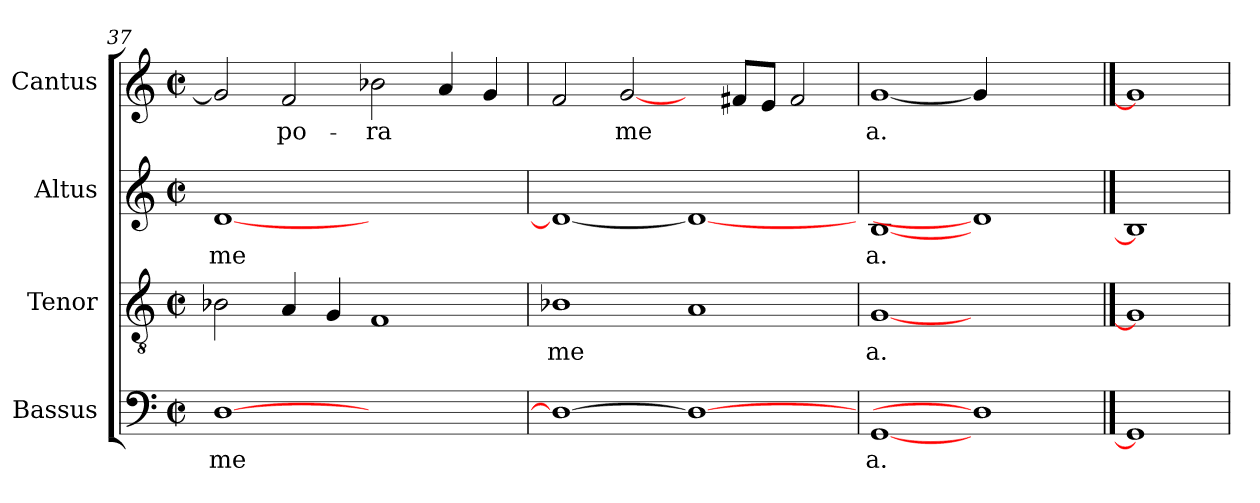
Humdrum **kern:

**kern	**text	**kern	**text	**kern	**text	**kern	**text
*part4	*part4	*part3	*part3	*part2	*part2	*part1	*part1
*staff4	*staff4	*staff3	*staff3	*staff2	*staff2	*staff1	*staff1
*I"Bassus	*	*I"Tenor	*	*I"Altus	*	*I"Cantus	*
*clefF4	*	*clefGv2	*	*clefG2	*	*clefG2	*
*k[]	*	*k[]	*	*k[]	*	*k[]	*
*C:	*	*C:	*	*C:	*	*C:	*
*M2/2	*	*M2/2	*	*M2/2	*	*M2/2	*
*met(c|)	*	*met(c|)	*	*met(c|)	*	*met(c|)	*
=37	=37	=37	=37	=37	=37	=37	=37
!	!LO:LY:b:cj	!	!LO:LY:b:cj	!	!LO:LY:b:cj	!	!LO:LY:b:cj
[>1D	me	2B-X\	.	[<1d	me	2g/]	--
!	!	!	!LO:LY:b:cj	!	!	!	!LO:LY:b:cj
.	.	4A/	.	.	.	2f/	-po-
!	!	!	!LO:LY:b:cj	!	!	!	!
.	.	4G/	.	.	.	.	.
!	!	!	!LO:LY:b:cj	!	!	!	!LO:LY:b:cj
1ryy	.	1F	.	1ryy	.	2b-\	-ra
!	!	!	!	!	!	!	!LO:LY:b:cj
.	.	.	.	.	.	4a/	.
!	!	!	!	!	!	!	!LO:LY:b:cj
.	.	.	.	.	.	4g/	.
=38	=38	=38	=38	=38	=38	=38	=38
!	!LO:LY:b:cj	!	!LO:LY:b:cj	!	!LO:LY:b:cj	!	!LO:LY:b:cj
1D_	.	1B-	me-	1d_	.	2f/	.
!	!	!	!	!	!	!	!LO:LY:b:cj
.	.	.	.	.	.	[2g/	me-
!	!	!	!LO:LY:b:cj	!	!	!	!
1D_	.	1A	--	1d_	.	4ryy	.
!	!	!	!	!	!	!	!LO:LY:b:cj
.	.	.	.	.	.	8f#/L	--
!	!	!	!	!	!	!	!LO:LY:b:cj
.	.	.	.	.	.	8e/J	--
!	!	!	!	!	!	!	!LO:LY:b:cj
.	.	.	.	.	.	2f#/	--
=39	=39	=39	=39	=39	=39	=39	=39
!	!LO:LY:b:cj	!	!LO:LY:b:cj	!	!LO:LY:b:cj	!	!LO:LY:b:cj
[1GG	a.	[1G	-a.	[1B	a.	[1g	-a.
1D]	.	1ryy	.	1d]	.	4g/]	.
.	.	.	.	.	.	2.ryy	.
==40	==40	==40	==40	==40	==40	==40	==40
1GG]	.	1G]	.	1B]	.	1g]	.
=	=	=	=	=	=	=	=
*-	*-	*-	*-	*-	*-	*-	*-
